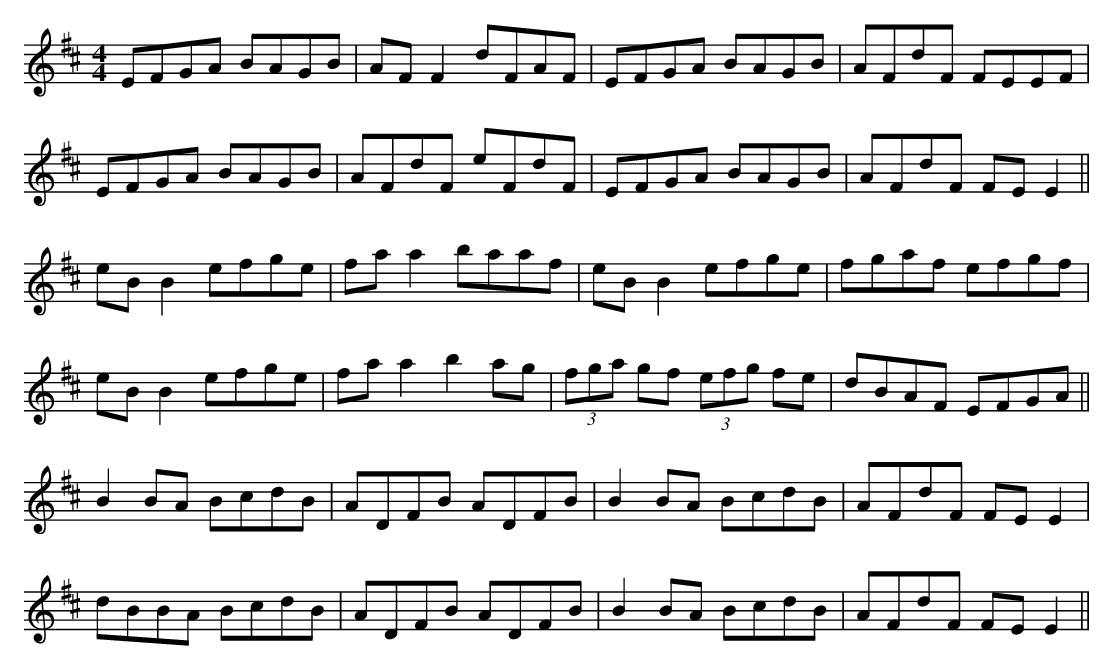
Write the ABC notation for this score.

X:1
M:4/4
K:Edor
EFGA BAGB|AFF2dFAF|EFGA BAGB|AFdF FEEF|
EFGA BAGB|AFdF eFdF|EFGA BAGB|AFdF FE E2||
eB B2 efge|fa a2 baaf|eB B2 efge|fgaf efgf|
eBB2 efge|fa a2 b2 ag|(3fga gf (3efg fe|dBAF EFGA||
B2 BA BcdB|ADFB ADFB|B2 BA BcdB|AFdF FE E2|
dBBA BcdB|ADFB ADFB|B2 BA BcdB|AFdF FE E2||
